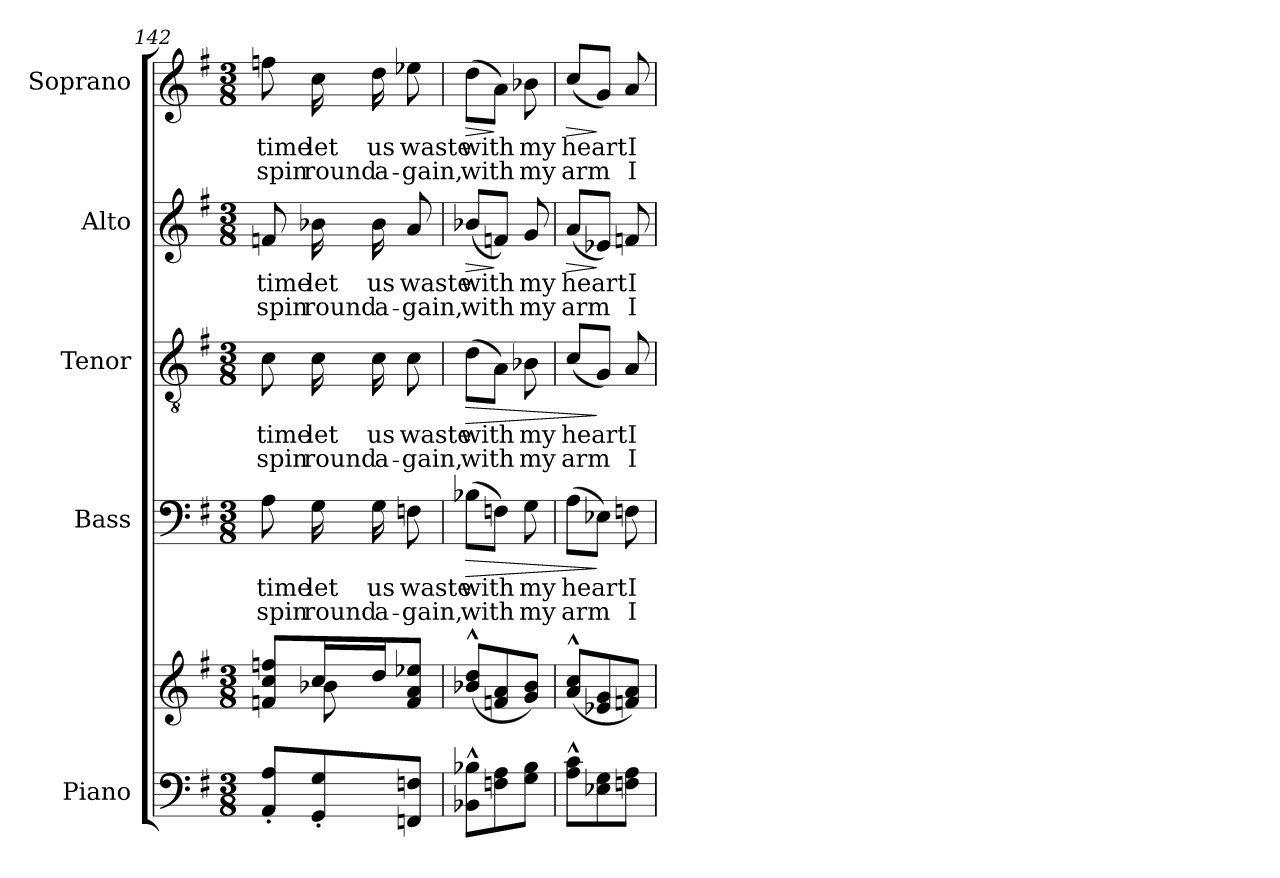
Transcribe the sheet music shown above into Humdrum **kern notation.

**kern	**kern	**kern	**text	**text	**dynam	**kern	**text	**text	**dynam	**kern	**text	**text	**dynam	**kern	**text	**text	**dynam
*part5	*part5	*part4	*part4	*part4	*part4	*part3	*part3	*part3	*part3	*part2	*part2	*part2	*part2	*part1	*part1	*part1	*part1
*staff6	*staff5	*staff4	*staff4	*staff4	*staff4	*staff3	*staff3	*staff3	*staff3	*staff2	*staff2	*staff2	*staff2	*staff1	*staff1	*staff1	*staff1
*I"Piano	*	*I"Bass	*	*	*	*I"Tenor	*	*	*	*I"Alto	*	*	*	*I"Soprano	*	*	*
*I'Pno	*	*	*	*	*	*	*	*	*	*	*	*	*	*	*	*	*
*clefF4	*clefG2	*clefF4	*	*	*	*clefGv2	*	*	*	*clefG2	*	*	*	*clefG2	*	*	*
*k[f#]	*k[f#]	*k[f#]	*	*	*	*k[f#]	*	*	*	*k[f#]	*	*	*	*k[f#]	*	*	*
*M3/8	*M3/8	*M3/8	*	*	*	*M3/8	*	*	*	*M3/8	*	*	*	*M3/8	*	*	*
=142	=142	=142	=142	=142	=142	=142	=142	=142	=142	=142	=142	=142	=142	=142	=142	=142	=142
*	*^	*	*	*	*	*	*	*	*	*	*	*	*	*	*	*	*
!	!	!	!	!LO:LY:b	!LO:LY:b	!	!	!LO:LY:b	!LO:LY:b	!	!	!LO:LY:b	!LO:LY:b	!	!	!LO:LY:b	!LO:LY:b	!
8AA/' 8A/'L	8fn/ 8cc/ 8ffn/L	8ryy	8A\	time	spin	.	8c\	time	spin	.	8fn/	time	spin	.	8ffn\	time	spin	.
!	!	!	!	!LO:LY:b	!LO:LY:b	!	!	!LO:LY:b	!LO:LY:b	!	!	!LO:LY:b	!LO:LY:b	!	!	!LO:LY:b	!LO:LY:b	!
8GG/' 8G/'	16cc/L	8b-X\	16G\	let	round	.	16c\	let	round	.	16b-X\	let	round	.	16cc\	let	round	.
!	!	!	!	!LO:LY:b	!LO:LY:b	!	!	!LO:LY:b	!LO:LY:b	!	!	!LO:LY:b	!LO:LY:b	!	!	!LO:LY:b	!LO:LY:b	!
.	16dd/J	.	16G\	us	a-	.	16c\	us	a-	.	16b-\	us	a-	.	16dd\	us	a-	.
!	!	!	!	!LO:LY:b	!LO:LY:b	!	!	!LO:LY:b	!LO:LY:b	!	!	!LO:LY:b	!LO:LY:b	!	!	!LO:LY:b	!LO:LY:b	!
8FFn/ 8Fn/J	8f/ 8a/ 8ee-X/J	8ryy	8Fn\	waste	-gain,	.	8c\	waste	-gain,	.	8a/	waste	-gain,	.	8ee-X\	waste	-gain,	.
=143	=143	=143	=143	=143	=143	=143	=143	=143	=143	=143	=143	=143	=143	=143	=143	=143	=143	=143
!	!	!	!	!LO:LY:b	!LO:LY:b	!LO:HP:b	!	!LO:LY:b	!LO:LY:b	!LO:HP:b	!	!LO:LY:b	!LO:LY:b	!LO:HP:b	!	!LO:LY:b	!LO:LY:b	!LO:HP:b
*	*v	*v	*	*	*	*	*	*	*	*	*	*	*	*	*	*	*	*
8BB-X\^^ 8B-X\^^L	(<8b-X/^^ 8dd/^^L	(>8B-X\L	with	with	>	(>8d\L	with	with	>	(<8b-X/L	with	with	>	(>8dd\L	with	with	>
8Fn\ 8A\	8fn/ 8a/	8Fn\J)	.	.	.	8A\J)	.	.	.	8fn/J)	.	.	]	8a\J)	.	.	]
!	!	!	!LO:LY:b	!LO:LY:b	!	!	!LO:LY:b	!LO:LY:b	!	!	!LO:LY:b	!LO:LY:b	!	!	!LO:LY:b	!LO:LY:b	!
8G\ 8B-\J	8g/ 8b-/J)	8G\	my	my	.	8B-X\	my	my	.	8g/	my	my	.	8b-X\	my	my	.
=144	=144	=144	=144	=144	=144	=144	=144	=144	=144	=144	=144	=144	=144	=144	=144	=144	=144
!	!	!	!LO:LY:b	!LO:LY:b	!	!	!LO:LY:b	!LO:LY:b	!	!	!LO:LY:b	!LO:LY:b	!LO:HP:b	!	!LO:LY:b	!LO:LY:b	!LO:HP:b
8A\^^ 8c\^^L	(<8a/^^ 8cc/^^L	(>8A\L	heart	arm	.	(<8c/L	heart	arm	.	(<8a/L	heart	arm	>	(<8cc/L	heart	arm	>
8E-X\ 8G\	8e-X/ 8g/	8E-X\J)	.	.	]	8G/J)	.	.	]	8e-X/J)	.	.	]	8g/J)	.	.	]
!	!	!	!LO:LY:b	!LO:LY:b	!	!	!LO:LY:b	!LO:LY:b	!	!	!LO:LY:b	!LO:LY:b	!	!	!LO:LY:b	!LO:LY:b	!
8Fn\ 8A\J	8fn/ 8a/J)	8Fn\	I	I	.	8A/	I	I	.	8fn/	I	I	.	8a/	I	I	.
=	=	=	=	=	=	=	=	=	=	=	=	=	=	=	=	=	=
*-	*-	*-	*-	*-	*-	*-	*-	*-	*-	*-	*-	*-	*-	*-	*-	*-	*-
